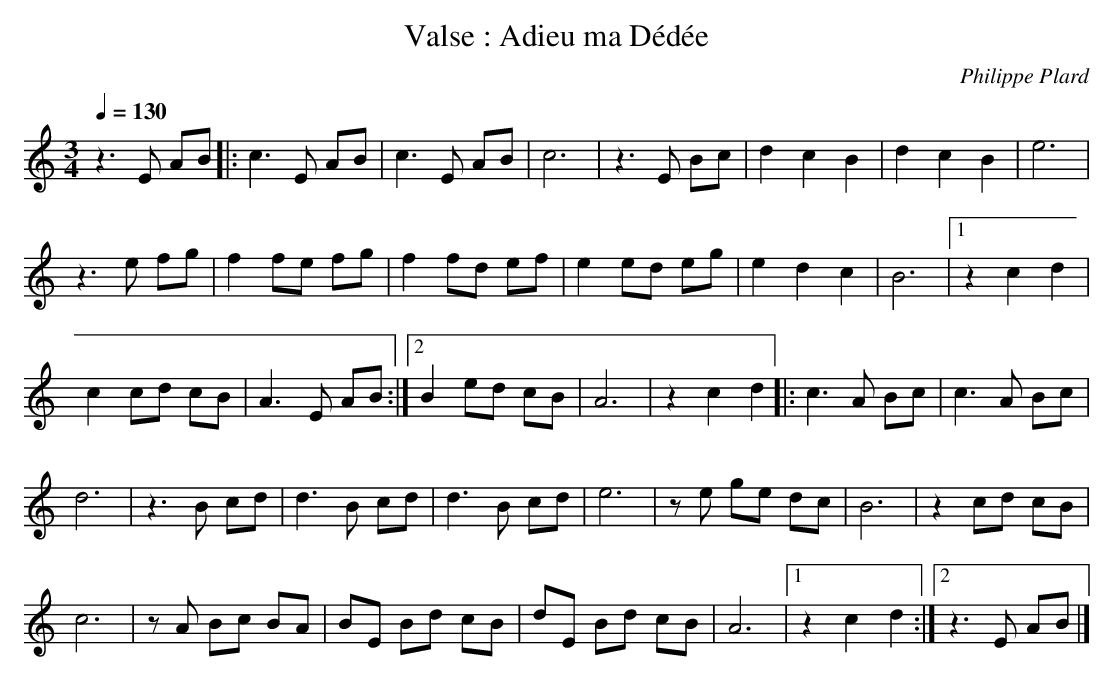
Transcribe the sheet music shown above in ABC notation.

X:1
T:Valse : Adieu ma Dédée
C:Philippe Plard
L:1/8
Q:1/4=130
M:3/4
K:C
z3E AB |: c3E AB | c3E AB | c6 | z3E Bc | d2 c2 B2 | d2 c2 B2 | e6 |
z3e fg | f2 fe fg | f2 fd ef | e2 ed eg | e2 d2 c2 | B6 |1 z2 c2 d2 |
c2 cd cB | A3E AB :|2 B2 ed cB | A6 | z2 c2 d2 |: c3A Bc | c3A Bc |
d6 | z3B cd | d3B cd | d3B cd | e6 | ze ge dc | B6 | z2 cd cB |
c6 | zA Bc BA | BE Bd cB | dE Bd cB | A6 |1 z2 c2 d2 :|2 z3E AB |]
